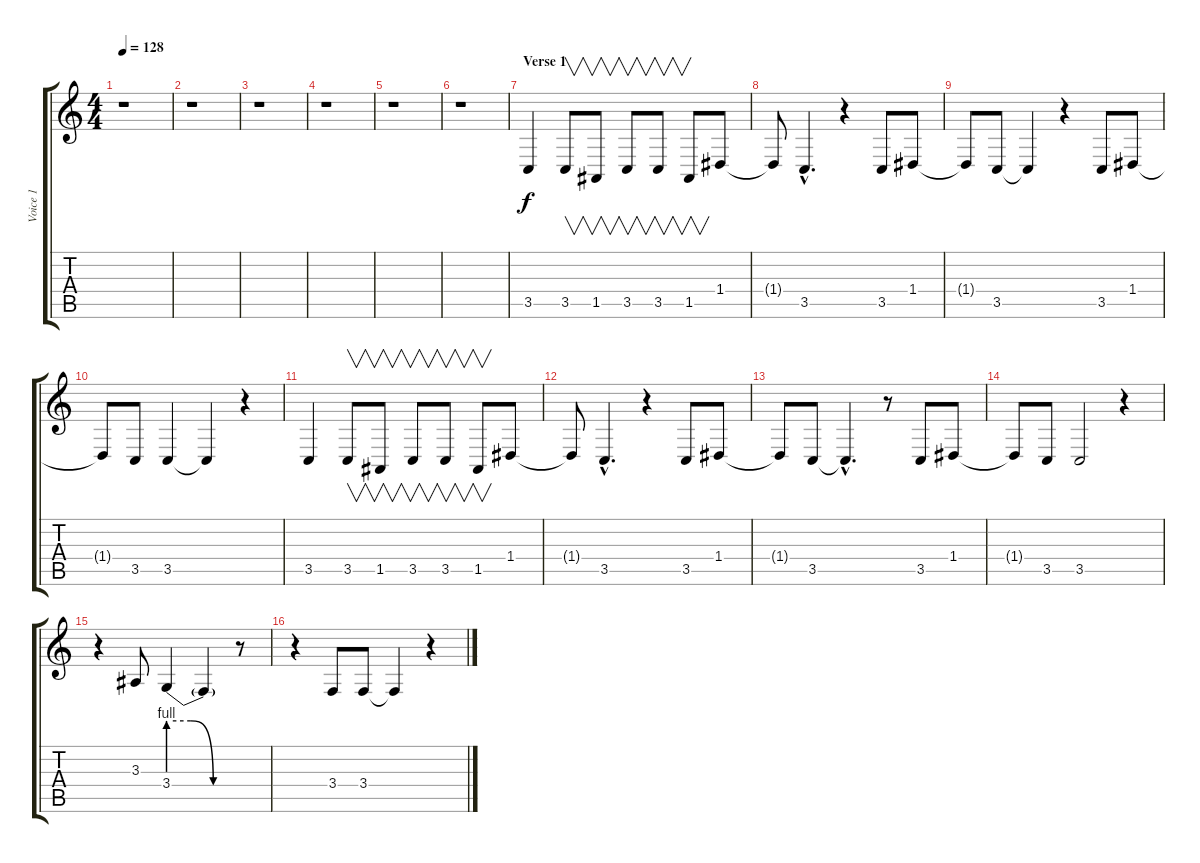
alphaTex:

\track ("Voice 1" "Voice 1") {instrument flute}
\staff {score tabs}
\tuning (E4 B3 G3 D3 A2 E2) {hide}
\ts (4 4)
\tempo 128
\clef g2
\ks c
r.1{dy f} |
r.1 |
r.1 |
r.1 |
r.1 |
r.1 |
\section ("" "Verse 1")
3.5.4{volume 12} 3.5.8{v} 1.5.8{v} 3.5.8{v balance 8} 3.5.8{v balance 5} 1.5.8{v balance 2} 1.4.8{balance 11} |
1.4{t}.8 3.5{hac}.4{d} r.4 3.5.8 1.4.8 |
1.4{t}.8 3.5.8 3.5{t}.4 r.4 3.5.8 1.4.8 |
1.4{t}.8 3.5.8 3.5.4 3.5{t}.4 r.4 |
3.5.4 3.5.8{v} 1.5.8{v} 3.5.8{v} 3.5.8{v} 1.5.8{v} 1.4.8 |
1.4{t}.8 3.5{hac}.4{d} r.4 3.5.8 1.4.8 |
1.4{t}.8 3.5.8 3.5{hac t}.4{d} r.8 3.5.8 1.4.8 |
1.4{t}.8 3.5.8 3.5.2 r.4 |
r.4 3.3.8 3.4{be (custom 0 4 20 4 40 0 60 0)}.4 3.4{t}.4 r.8 |
r.4 3.4.8 3.4.8 3.4{t}.4 r.4
